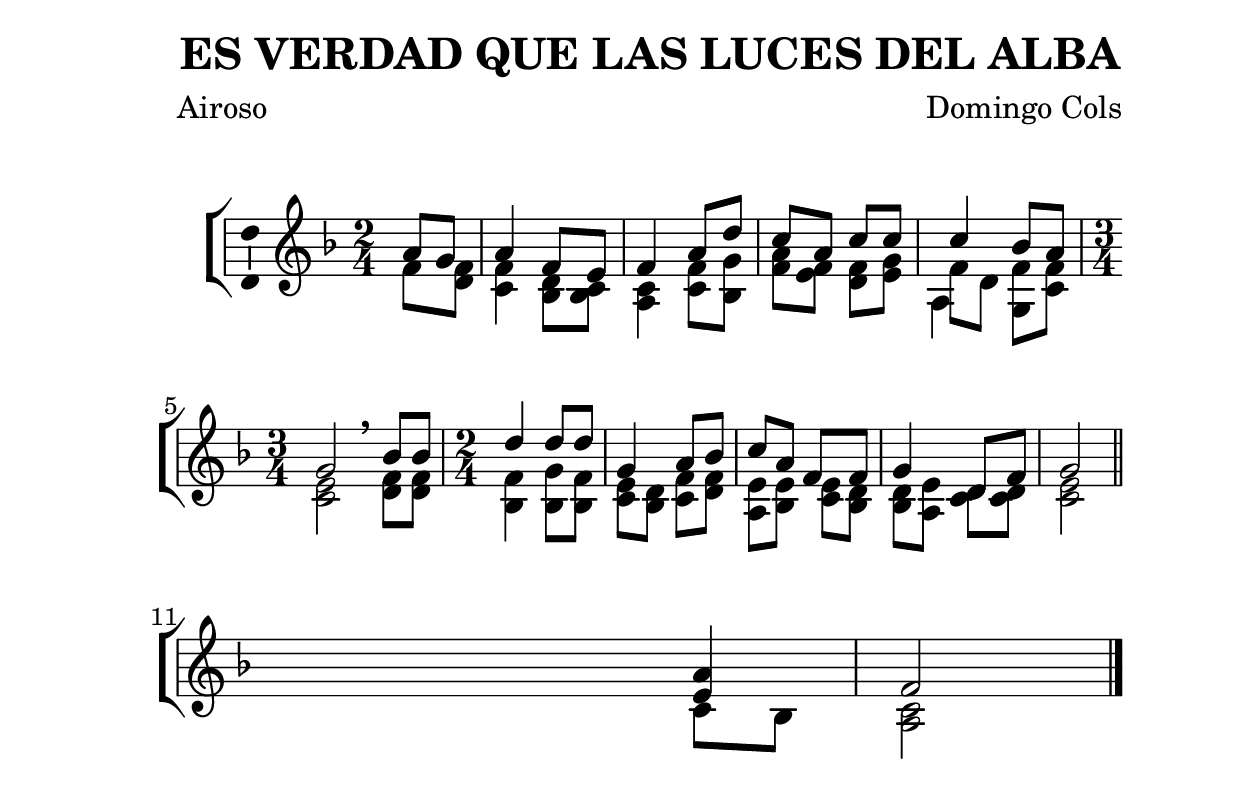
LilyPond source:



%versión de lilypond para la que se ha escrito esta partitura:
\version "2.16.0"

	%Tamaño papel
	#(set-default-paper-size "a4")
	%Tamaño partitura
	#(set-global-staff-size 27)
	%No responde al pulsar sobre una nota
	#(ly:set-option 'point-and-click #f)

%parámetros del encabezamiento:
\header {
	%title = "ES VERDAD QUE LAS LUCES DEL ALBA"
	title = \markup{\fontsize #-1 "ES VERDAD QUE LAS LUCES DEL ALBA"}
	subtitle = ""
	composer = "Domingo Cols"
	poet = "Airoso"
	meter = ""
	arranger = ""
%	tagline="Monasterio de la Madre de Dios. Buenafuente del Sistal."
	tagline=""
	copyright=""
	}

%parámetros asociados al papel:
\paper  {
	oddHeaderMarkup = \markup {\fill-line { \on-the-fly #not-first-page \fromproperty #'header:title \on-the-fly #not-first-page \fromproperty #'header:composer }}
	evenHeaderMarkup = \markup {\fill-line { \fromproperty #'header:composer \fromproperty #'header:title }}
	#(set-paper-size "a4")
	print-page-number = ##f
	first-page-number = 1
	print-first-page-number = ##f
%	head-separation = 3.0 \cm
	top-margin = 2.0 \cm
	bottom-margin = 0.0\cm
%%%	bottom-margin = -2.0\cm
	left-margin = 3.0 \cm
	line-width = 16.0 \cm
	indent = 8\mm
	interscoreline = 2.\mm
	between-system-space = 15\mm
%	para que las partituras no llenen la hoja:
	ragged-bottom = ##t
%	idem para la última hoja:
	ragged-last-bottom = ##f
%	para que las partituras llenen el ancho del papel:
	ragged-last = ##f
	after-title-space = 2.5 \cm
%page-count=1
%system-count=4

	%Flexible Vertical Spacing
%	markup-markup-spacing =
%	#'((basic-distance . 15) (minimum-distance . 15) (padding . 3))
	markup-system-spacing =
	#'((basic-distance . 15) (minimum-distance . 15) (padding . 3))
	system-system-spacing =
	#'((basic-distance . 15) (minimum-distance . 15) (padding . 3))
	score-system-spacing =
	#'((basic-distance . 15) (minimum-distance . 15) (padding . 5))
%	top-system-spacing = % header
%	#'((basic-distance . 8) (minimum-distance . 0) (padding . 0))
%	top-markup-spacing =
%	#'((basic-distance . 20) (minimum-distance . 20) (padding . 0))
	last-bottom-spacing = % footer
	#'((basic-distance . 5) (minimum-distance . 5) (padding . 0))
%	score-markup-spacing =
%	#'((basic-distance . 16) (minimum-distance . 13) (padding . 0))

	}


%para incluir divisiones gregorianas
%\include "gregorian.ly"
%Ojo. Incluir este fichero implica desactivar la sentencia ragged-last = ##f
%Es decir, deja de justificar las partituras a la derecha


%parámetros que afectan a toda la partitura:
global =  {
	%clave de sol (G):
	\clef G
	%armadura:
%%%	\transpose a b
	\key f \major
	\tempo 4=75
	\set Score.tempoHideNote = ##t
	}


melodia =
%%%	\transpose a b
{
	\relative c'' {

<<
{
\voiceOne
\stemUp

\time 2/4
\partial 4
a8 g
a4 f8 e
f4 a8 d
c8 a c c
c4 bes8 a
\time 3/4
g2 \breathe bes8 bes
\time 2/4
d4 d8 d
g,4 a8 bes
c8 a f f
g4 d8 f
g2

\bar "||"
\break

s4 <a e>4
f2

}
\new Voice {
\voiceTwo
\stemDown

\time 2/4
\partial 4
<<
{
f8 d
c4 bes8 bes
a4 c8 bes
f'8 e d e
s4 g,8 c
\time 3/4
c2 \breathe d8 d
\time 2/4
bes4 bes8 bes
c8 bes c d
a8 bes c bes
bes8 a c c
c2
\bar "||"
\break

s4 c8 bes
a2
}
{
s8 f'8
f4 d8 c
c4 f8 g
a8 f f g
<<{\stemDown f8 d}\\{\shiftOn a4}>> f'8 f
\time 3/4
e2 \breathe f8 f
\time 2/4
f4 g8 f
e8 d f f
e8 e e d
d8 e d d
e2
\bar "||"
s2
c2
}
>>

}
>>

\bar "|."
}
}


texto = \lyricmode {
\set stanza =#"1. " Es ver -- dad que las lu -- ces del al -- _ ba
del dí -- a de hoy
son más pu -- ras, ra -- dian -- tes y be -- _ llas
por gra -- cia de Dios.
	}

textodos = \lyricmode {
\set stanza =#"2. " Es ver -- dad que yo sien -- to~en mi vi -- _ da,
muy den -- tro de mí,
que la gra -- cia de Dios es mi gra -- _ cia,
que no me -- re -- cí.
	}

textotres = \lyricmode {
\set stanza =#"3. " Es ver -- dad que la glo -- ria del Pa -- _ dre,
en Cris -- to Je -- sús,
es la glo -- ria del hom -- bre~y del mun -- _ do
ba -- ña -- dos en luz.
	}

textocuatro = \lyricmode {
\set stanza =#"4. " Es ver -- dad que la Pas -- cua de Cris -- _ to
es pas -- cua por mí,
que su muer -- te~y vic -- to -- ria me die -- _ ron
e -- ter -- no vi -- vir.
	}

textocinco = \lyricmode {
\set stanza =#"5. " Vi -- vi -- ré~en a -- la -- ban -- zas al Pa -- _ dre,
que~al Hi -- jo nos dio,
y que~el San -- to Pa -- rá -- cli -- to~in -- fla -- _ me
mi al -- ma~en a -- mor.
A -- mén.
	}


vozStaff = \context Voice = vozStaff
\with {\consists "Ambitus_engraver"}
<<
	\set Staff.instrumentName = ""
	\set Staff.shortInstrumentName = ""
	\set Staff.midiInstrument = #"acoustic grand"
	\set Staff.midiMinimumVolume = #0.7
	\set Staff.midiMaximumVolume = #0.9
	\global
	\melodia
	>>


textoStaff = \context Lyrics = textoStaff <<
%	\set vocalName =#"1. "
	\set shortVocalName =#"1. "
	\lyricsto vozStaff \texto
	>>

textodosStaff = \context Lyrics = textodosStaff <<
%	\set vocalName =#"2. "
	\set shortVocalName =#"2. "
	\lyricsto vozStaff \textodos
	>>

textotresStaff = \context Lyrics = textotresStaff <<
%	\set vocalName =#"3. "
	\set shortVocalName =#"3. "
	\lyricsto vozStaff \textotres
	>>

textocuatroStaff = \context Lyrics = textocuatroStaff <<
%	\set vocalName =#"4. "
	\set shortVocalName =#"4. "
	\lyricsto vozStaff \textocuatro
	>>

textocincoStaff = \context Lyrics = textocincoStaff <<
%	\set vocalName =#"5. "
	\set shortVocalName =#"5. "
	\lyricsto vozStaff \textocinco
	>>


\book {
	\score {
		\context ChoirStaff {
			\override StaffGroup.SystemStartBracket #'collapse-height = #1
			\override Score.SystemStartBar #'collapse-height = #1
			<<
			\vozStaff
			\textoStaff
			\textodosStaff
			\textotresStaff
			\textocuatroStaff
			\textocincoStaff
			>>
		}
		\layout {
	    		\context {
				\Lyrics
				%\override LyricText #'font-size = #2
				}
	   		\context {
				\Score
				%\override StaffSymbol #'staff-space = #(magstep +3)
				\override InstrumentName #'X-offset = #1.5
				\override InstrumentName #'font-series = #'bold
				}
%%%			\context {
%%%				\Staff
%%%				\remove "Time_signature_engraver"
%%%				\override BarLine #'transparent = ##t
%%%				}
			}
		}
	\score {
		\context ChoirStaff {
			\override StaffGroup.SystemStartBracket #'collapse-height = #1
			\override Score.SystemStartBar #'collapse-height = #1
			<<
			\vozStaff
			>>
		}
		\midi {
	  		\context {
	  			\Score
				tempoWholesPerMinute = #(ly:make-moment 70 4)
				}
			}
		}
}


